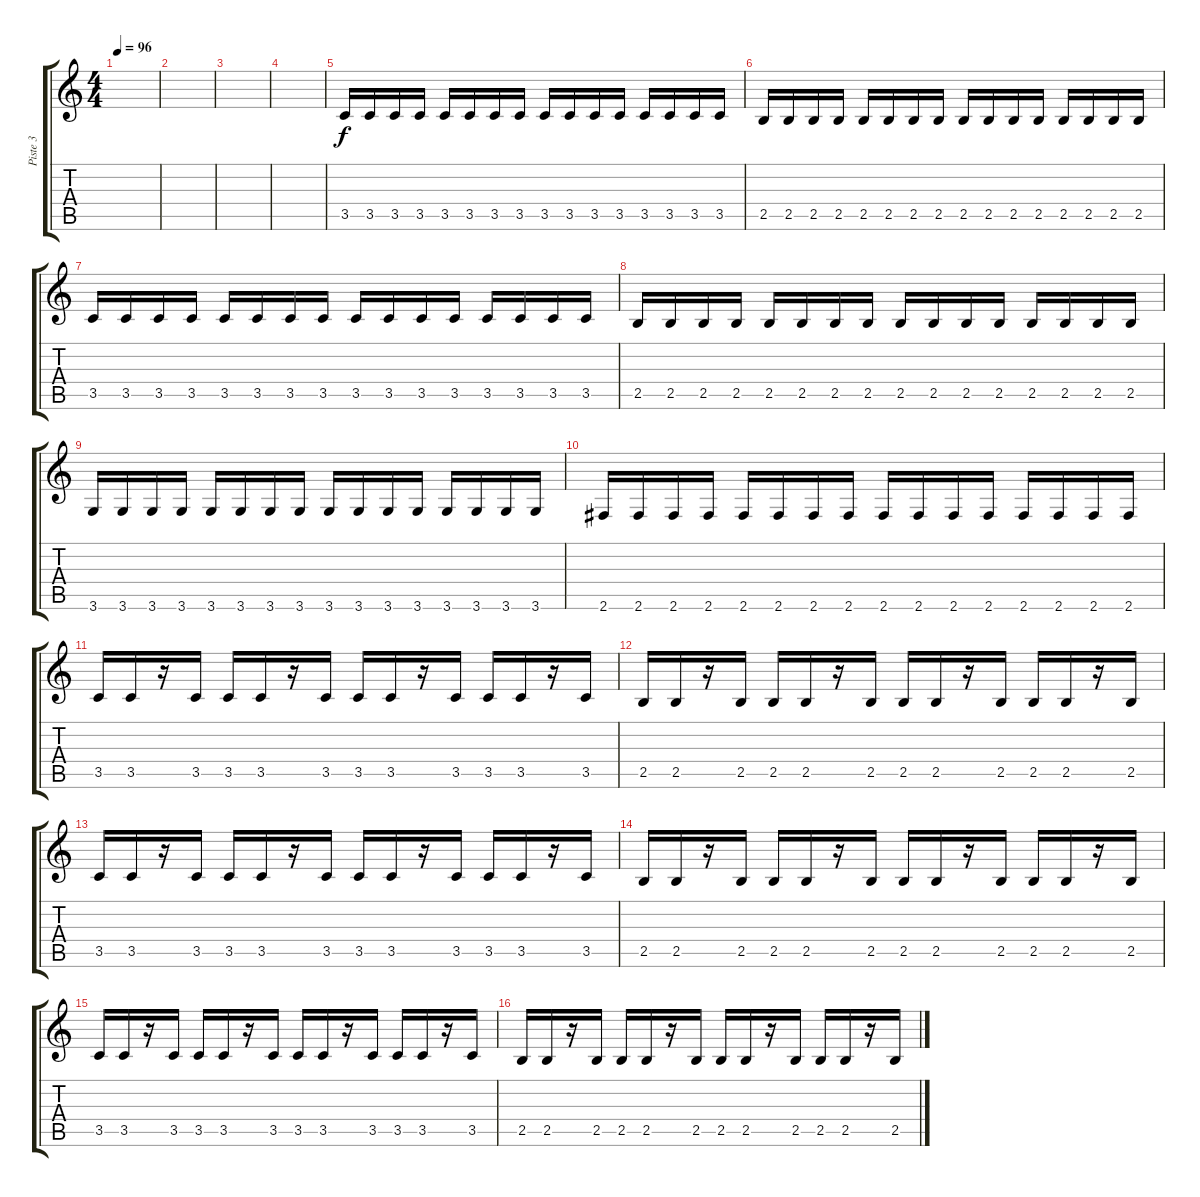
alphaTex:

\track ("Piste 3" "Piste 3") {instrument electricbasspick}
\staff {score tabs}
\tuning (E4 B3 G3 D3 A2 E2) {hide}
\ts (4 4)
\tempo 96
\clef g2
\ks c
|
|
|
|
3.5.16 3.5.16 3.5.16 3.5.16 3.5.16 3.5.16 3.5.16 3.5.16 3.5.16 3.5.16 3.5.16 3.5.16 3.5.16 3.5.16 3.5.16 3.5.16 |
2.5.16 2.5.16 2.5.16 2.5.16 2.5.16 2.5.16 2.5.16 2.5.16 2.5.16 2.5.16 2.5.16 2.5.16 2.5.16 2.5.16 2.5.16 2.5.16 |
3.5.16 3.5.16 3.5.16 3.5.16 3.5.16 3.5.16 3.5.16 3.5.16 3.5.16 3.5.16 3.5.16 3.5.16 3.5.16 3.5.16 3.5.16 3.5.16 |
2.5.16 2.5.16 2.5.16 2.5.16 2.5.16 2.5.16 2.5.16 2.5.16 2.5.16 2.5.16 2.5.16 2.5.16 2.5.16 2.5.16 2.5.16 2.5.16 |
3.6.16 3.6.16 3.6.16 3.6.16 3.6.16 3.6.16 3.6.16 3.6.16 3.6.16 3.6.16 3.6.16 3.6.16 3.6.16 3.6.16 3.6.16 3.6.16 |
2.6.16 2.6.16 2.6.16 2.6.16 2.6.16 2.6.16 2.6.16 2.6.16 2.6.16 2.6.16 2.6.16 2.6.16 2.6.16 2.6.16 2.6.16 2.6.16 |
3.5.16 3.5.16 r.16 3.5.16 3.5.16 3.5.16 r.16 3.5.16 3.5.16 3.5.16 r.16 3.5.16 3.5.16 3.5.16 r.16 3.5.16 |
2.5.16 2.5.16 r.16 2.5.16 2.5.16 2.5.16 r.16 2.5.16 2.5.16 2.5.16 r.16 2.5.16 2.5.16 2.5.16 r.16 2.5.16 |
3.5.16 3.5.16 r.16 3.5.16 3.5.16 3.5.16 r.16 3.5.16 3.5.16 3.5.16 r.16 3.5.16 3.5.16 3.5.16 r.16 3.5.16 |
2.5.16 2.5.16 r.16 2.5.16 2.5.16 2.5.16 r.16 2.5.16 2.5.16 2.5.16 r.16 2.5.16 2.5.16 2.5.16 r.16 2.5.16 |
3.5.16 3.5.16 r.16 3.5.16 3.5.16 3.5.16 r.16 3.5.16 3.5.16 3.5.16 r.16 3.5.16 3.5.16 3.5.16 r.16 3.5.16 |
2.5.16 2.5.16 r.16 2.5.16 2.5.16 2.5.16 r.16 2.5.16 2.5.16 2.5.16 r.16 2.5.16 2.5.16 2.5.16 r.16 2.5.16
